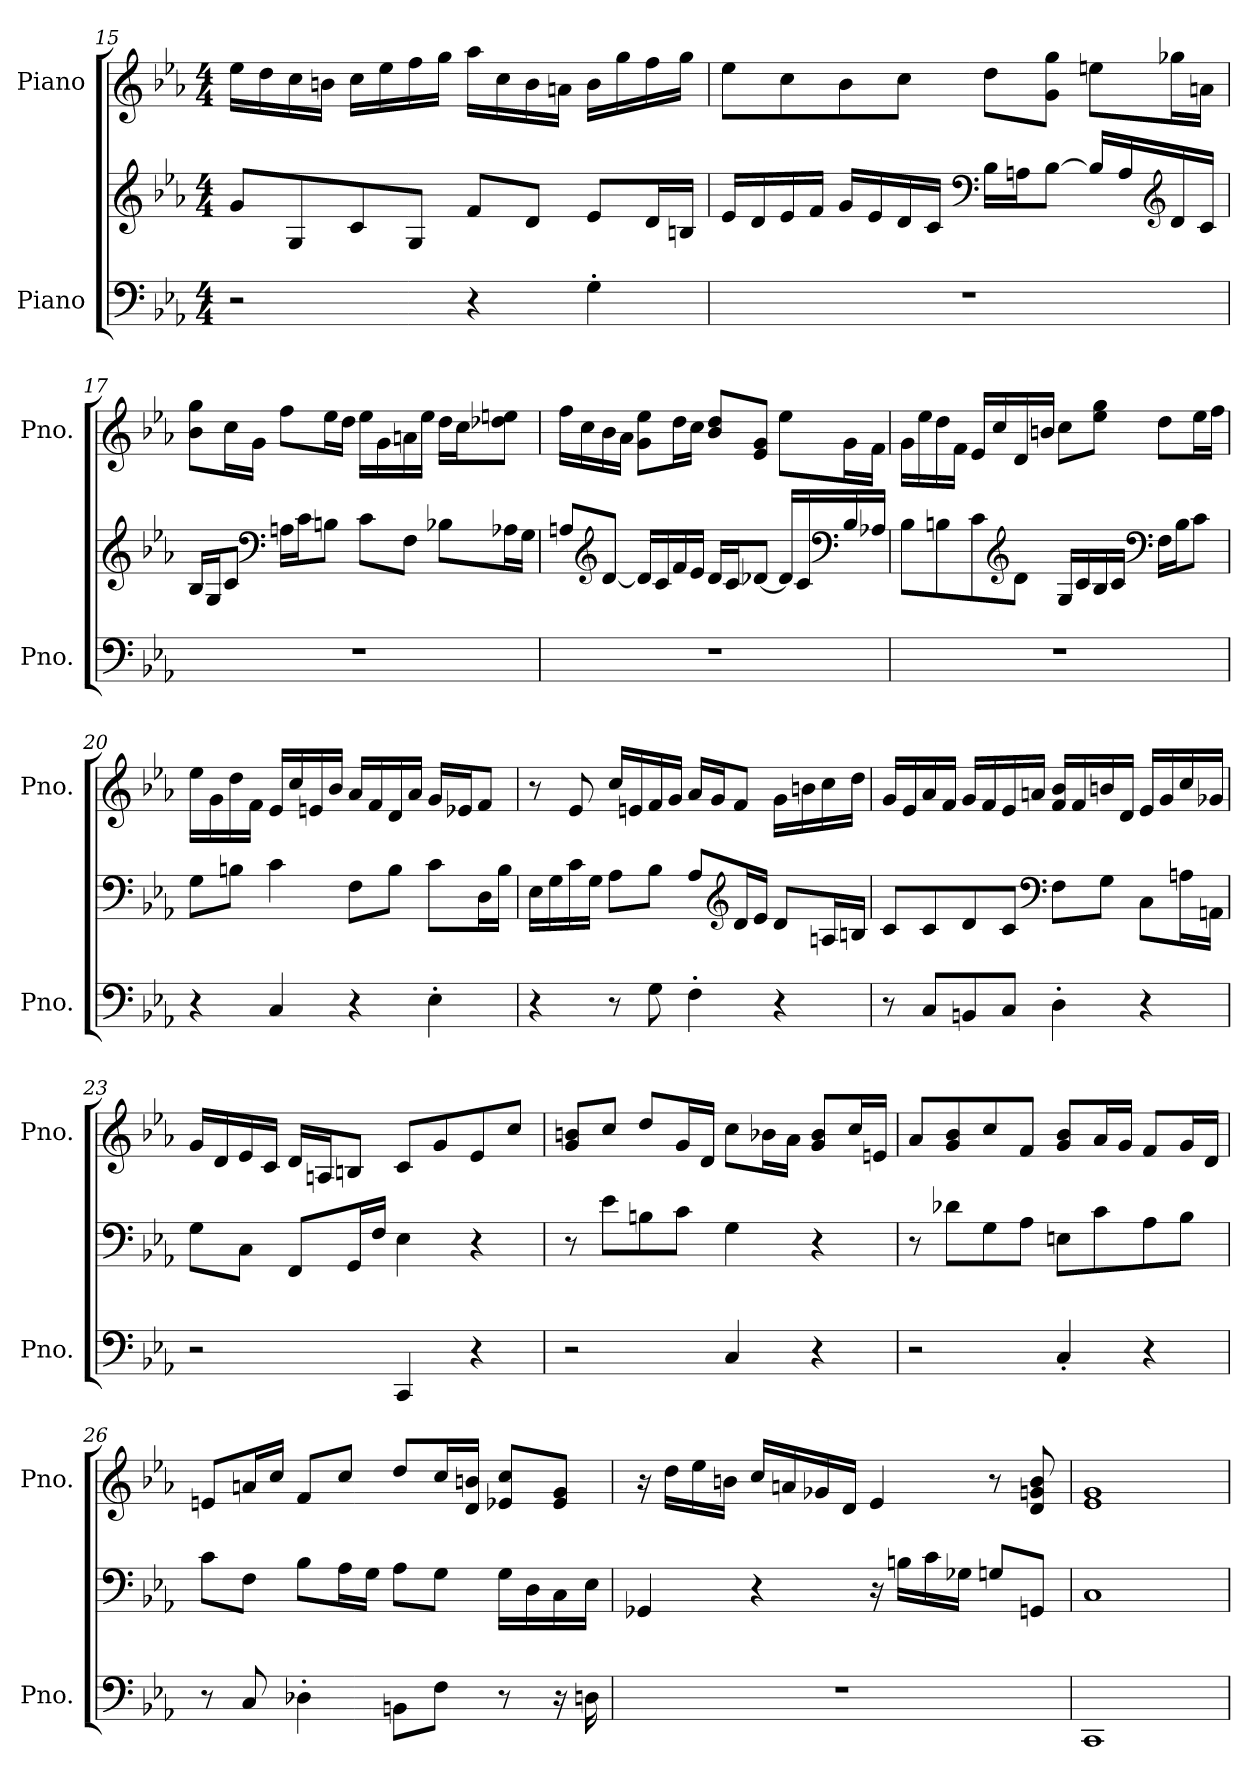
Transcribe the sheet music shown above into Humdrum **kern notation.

**kern	**kern	**kern
*part2	*part2	*part1
*staff3	*staff2	*staff1
*I"Piano	*	*I"Piano
*I'Pno.	*	*I'Pno.
!!LO:LB:g=z
*clefF4	*clefG2	*clefG2
*k[b-e-a-]	*k[b-e-a-]	*k[b-e-a-]
*M4/4	*M4/4	*M4/4
=15	=15	=15
2r	8g/L	16ee-\LL
.	.	16dd\
.	8G/	16cc\
.	.	16bn\JJ
.	8c/	16cc\LL
.	.	16ee-\
.	8G/J	16ff\
.	.	16gg\JJ
4r	8f/L	16aa-\LL
.	.	16cc\
.	8d/J	16b\
.	.	16an\JJ
4G'\	8e-/L	16b\LL
.	.	16gg\
.	16d/L	16ff\
.	16Bn/JJ	16gg\JJ
=16	=16	=16
1r	16e-/LL	8ee-\L
.	16d/	.
.	16e-/	8cc\
.	16f/JJ	.
.	16g/LL	8b-\
.	16e-/	.
.	16d/	8cc\J
.	16c/JJ	.
*	*clefF4	*
.	16B-\LL	8dd\L
.	16An\J	.
.	[8B-\J	8g\ 8gg\J
.	16B-/LL]	8een\L
.	16A/	.
*	*clefG2	*
.	16d/	16gg-X\L
.	16c/JJ	16an\JJ
!!LO:LB:g=z
=17	=17	=17
1r	16B-/LL	8b-\ 8gg\L
.	16G/J	.
.	8c/J	16cc\L
.	.	16g\JJ
*	*clefF4	*
.	16An\LL	8ff\L
.	16c\J	.
.	8Bn\J	16ee-\L
.	.	16dd\JJ
.	8c\L	16ee-\LL
.	.	16g\
.	8F\J	16an\
.	.	16ee-\JJ
.	8B-X\L	16dd\LL
.	.	16cc\J
.	16A-X\L	8dd-X\ 8een\J
.	16G\JJ	.
=18	=18	=18
1r	8An/L	16ff\LL
.	.	16cc\
*	*clefG2	*
.	[8d/J	16b-\
.	.	16a-\JJ
.	16d/LL]	8g\ 8ee-\L
.	16c/	.
.	16f/	16dd\L
.	16e-/JJ	16cc\JJ
.	16d/LL	8b-/ 8dd/L
.	16c/J	.
.	[8d-X/J	8e-/ 8g/J
.	16d-/LL]	8ee-\L
.	16c/	.
*	*clefF4	*
.	16B-/	16g\L
.	16A-X/JJ	16f\JJ
!!LO:PB:g=z
=19	=19	=19
1r	8B-\L	16g\LL
.	.	16ee-\
.	8Bn\	16dd\
.	.	16f\JJ
.	8c\	16e-/LL
.	.	16cc/
*	*clefG2	*
.	8d\J	16d/
.	.	16bn/JJ
.	16G/LL	8cc\L
.	16c/	.
.	16B/	8ee-\ 8gg\J
.	16c/JJ	.
*	*clefF4	*
.	16F\LL	8dd\L
.	16B\J	.
.	8c\J	16ee-\L
.	.	16ff\JJ
=20	=20	=20
4r	8G\L	16ee-\LL
.	.	16g\
.	8Bn\J	16dd\
.	.	16f\JJ
4C/	4c\	16e-/LL
.	.	16cc/
.	.	16en/
.	.	16b-/JJ
4r	8F\L	16a-/LL
.	.	16f/
.	8B\J	16d/
.	.	16a-/JJ
4E-'\	8c\L	16g/LL
.	.	16e-X/J
.	16D\L	8f/J
.	16B\JJ	.
!!LO:LB:g=z
=21	=21	=21
4r	16E-\LL	8r
.	16G\	.
.	16c\	8e-/
.	16G\JJ	.
8r	8A-\L	16cc/LL
.	.	16en/
8G\	8B-\J	16f/
.	.	16g/JJ
4F'\	8A-/L	16a-/LL
.	.	16g/J
*	*clefG2	*
.	16d/L	8f/J
.	16e-/JJ	.
4r	8d/L	16g\LL
.	.	16bn\
.	16An/L	16cc\
.	16Bn/JJ	16dd\JJ
=22	=22	=22
8r	8c/L	16g/LL
.	.	16e-/
8C/L	8c/	16a-/
.	.	16f/JJ
8BBn/	8d/	16g/LL
.	.	16f/
8C/J	8c/J	16e-/
.	.	16an/JJ
*	*clefF4	*
4D'\	8F\L	16f/ 16b-/LL
.	.	16f/
.	8G\J	16bn/
.	.	16d/JJ
4r	8C\L	16e-/LL
.	.	16g/
.	16An\L	16cc/
.	16AAn\JJ	16g-X/JJ
!!LO:LB:g=z
=23	=23	=23
2r	8G\L	16g/LL
.	.	16d/
.	8C\J	16e-/
.	.	16c/JJ
.	8FF/L	16d/LL
.	.	16An/J
.	16GG/L	8Bn/J
.	16F/JJ	.
4CC/	4E-\	8c/L
.	.	8g/
4r	4r	8e-/
.	.	8cc/J
=24	=24	=24
2r	8r	8g/ 8bn/L
.	8e-\L	8cc/J
.	8Bn\	8dd/L
.	8c\J	16g/L
.	.	16d/JJ
4C/	4G\	8cc\L
.	.	16b-X\L
.	.	16a-\JJ
4r	4r	8g/ 8b-/L
.	.	16cc/L
.	.	16en/JJ
=25	=25	=25
2r	8r	8a-/L
.	8d-X\L	8g/ 8b-/
.	8G\	8cc/
.	8A-\J	8f/J
4C'/	8En\L	8g/ 8b-/L
.	8c\	16a-/L
.	.	16g/JJ
4r	8A-\	8f/L
.	8B-\J	16g/L
.	.	16d/JJ
!!LO:LB:g=z
=26	=26	=26
8r	8c\L	8en/L
8C/	8F\J	16an/L
.	.	16cc/JJ
4D-X'\	8B-\L	8f/L
.	16A-\L	8cc/J
.	16G\JJ	.
8BBn\L	8A-\L	8dd/L
8F\J	8G\J	16cc/L
.	.	16d/ 16bn/JJ
8r	16G\LL	8e-X/ 8cc/L
.	16D\	.
16r	16C\	8e-/ 8g/J
16Dn\	16E-\JJ	.
=27	=27	=27
1r	4GG-X/	16r
.	.	16dd\LL
.	.	16ee-\
.	.	16bn\JJ
.	4r	16cc/LL
.	.	16an/
.	.	16g-X/
.	.	16d/JJ
.	16r	4e-/
.	16Bn\LL	.
.	16c\	.
.	16G-X\JJ	.
.	8Gn/L	8r
.	8GGn/J	8d/ 8gn/ 8b/
=28	=28	=28
1CC	1C	1e- 1g
=	=	=
*-	*-	*-
